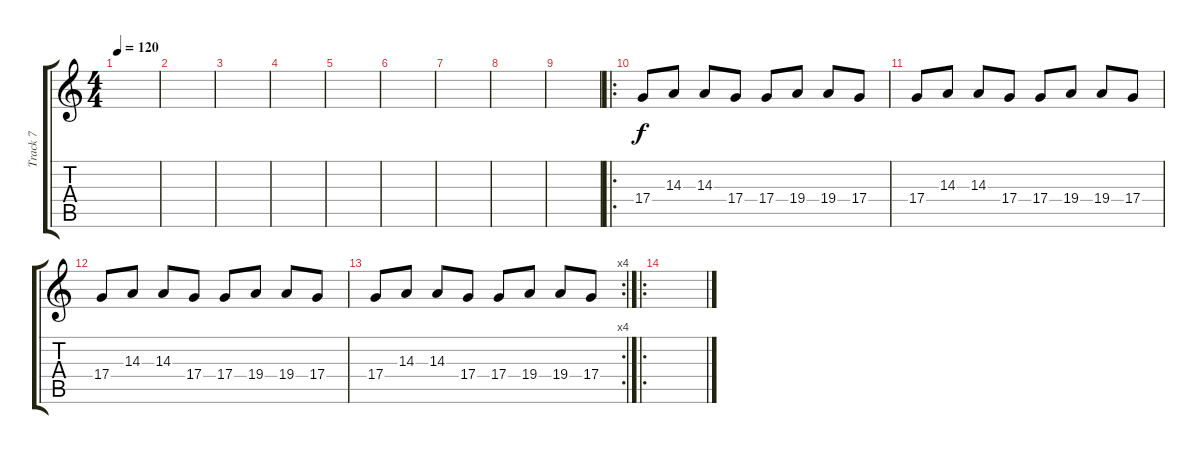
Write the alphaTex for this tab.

\track ("Track 7" "Track 7") {instrument fx7echoes}
\staff {score tabs}
\tuning (E4 B3 G3 D3 A2 E2) {hide}
\ts (4 4)
\tempo 120
\clef g2
\ks c
|
|
|
|
|
|
|
|
|
\ro
17.4.8 14.3.8 14.3.8 17.4.8 17.4.8 19.4.8 19.4.8 17.4.8 |
17.4.8 14.3.8 14.3.8 17.4.8 17.4.8 19.4.8 19.4.8 17.4.8 |
17.4.8 14.3.8 14.3.8 17.4.8 17.4.8 19.4.8 19.4.8 17.4.8 |
\rc 4
17.4.8 14.3.8 14.3.8 17.4.8 17.4.8 19.4.8 19.4.8 17.4.8 |
\ro
